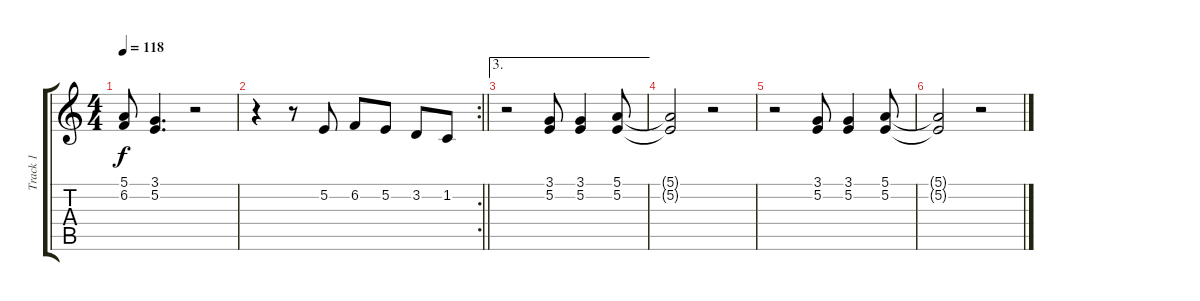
\track ("Track 1" "Track 1") {instrument tenorsax}
\staff {score tabs}
\tuning (E4 B3 G3 D3 A2 E2) {hide}
\ts (4 4)
\tempo 118
\clef g2
\ks c
(5.1 6.2).8{dy f} (3.1 5.2).4{d} r.2 |
\rc 2
\barLineRight lightlight
r.4 r.8 5.2.8 6.2.8 5.2.8 3.2.8 1.2.8 |
\ae 3
r.2 (3.1 5.2).8 (3.1 5.2).4 (5.1 5.2).8 |
(5.1{t} 5.2{t}).2 r.2 |
r.2 (3.1 5.2).8 (3.1 5.2).4 (5.1 5.2).8 |
(5.1{t} 5.2{t}).2 r.2
